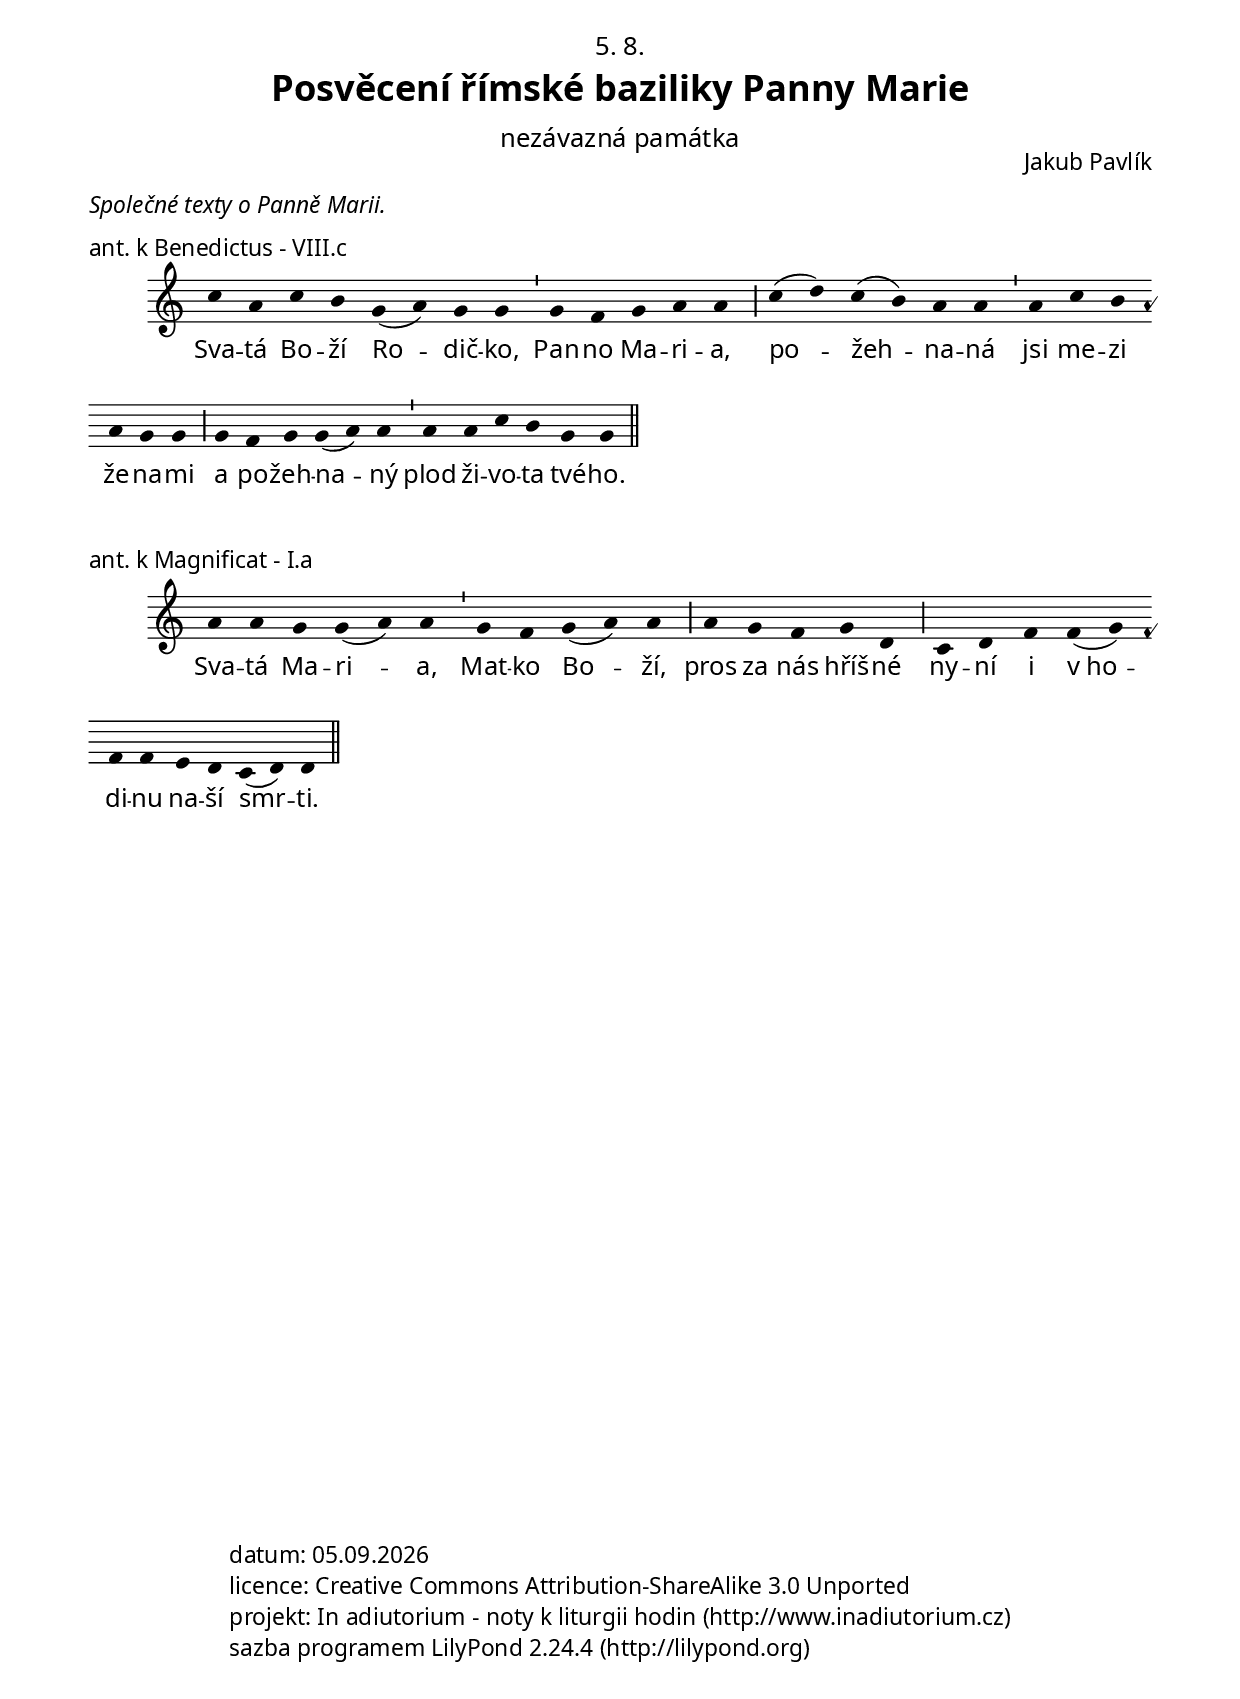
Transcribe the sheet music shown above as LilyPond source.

\version "2.19.16"

\include "../spolecne.ly"

\header {
  title = \markup\titleSvatek
            "Posvěcení římské baziliky Panny Marie"
            "nezávazná památka"
            "5. 8."
  composer = "Jakub Pavlík"
}

\markup\communia #'(#:maria)

\score {
  \relative c'' {
    \choralniRezim
    c4 a c b g( a) g g \barMin
    g f g a a \barMaior
    c( d) c( b) a a \barMin
    a c b a g g \barMaior
    g f g g( a) a \barMin
    a a c b g g \barFinalis
  }
  \addlyrics {
    Sva -- tá Bo -- ží Ro -- dič -- ko,
    Pan -- no Ma -- ri -- a,
    po -- žeh -- na -- ná
    jsi me -- zi že -- na -- mi
    a po -- žeh -- na -- ný
    plod ži -- vo -- ta tvé -- ho.
  }
  \header {
    quid = "ant. k Benedictus"
    modus = "VIII"
    differentia = "c"
    psalmus = ""
    id = "aben"
    piece = \markup {\sestavTitulekBezZalmu}
  }
}

\score {
  \relative c'' {
    \choralniRezim
    a4 a g g( a) a \barMin
    g f g( a) a \barMaior
    a g f g d \barMaior
    c d f f( g) f f e d c( d) d \barFinalis
  }
  \addlyrics {
    Sva -- tá Ma -- ri -- a,
    Mat -- ko Bo -- ží,
    pros za nás hříš -- né
    ny -- ní i v_ho -- di -- nu na -- ší smr -- ti.
  }
  \header {
    quid = "ant. k Magnificat"
    modus = "I"
    differentia = "a"
    psalmus = ""
    fial = "marianske_antifony.ly#avemaria?cast&upraveno"
    id = "amag"
    piece = \markup {\sestavTitulekBezZalmu}
  }
}